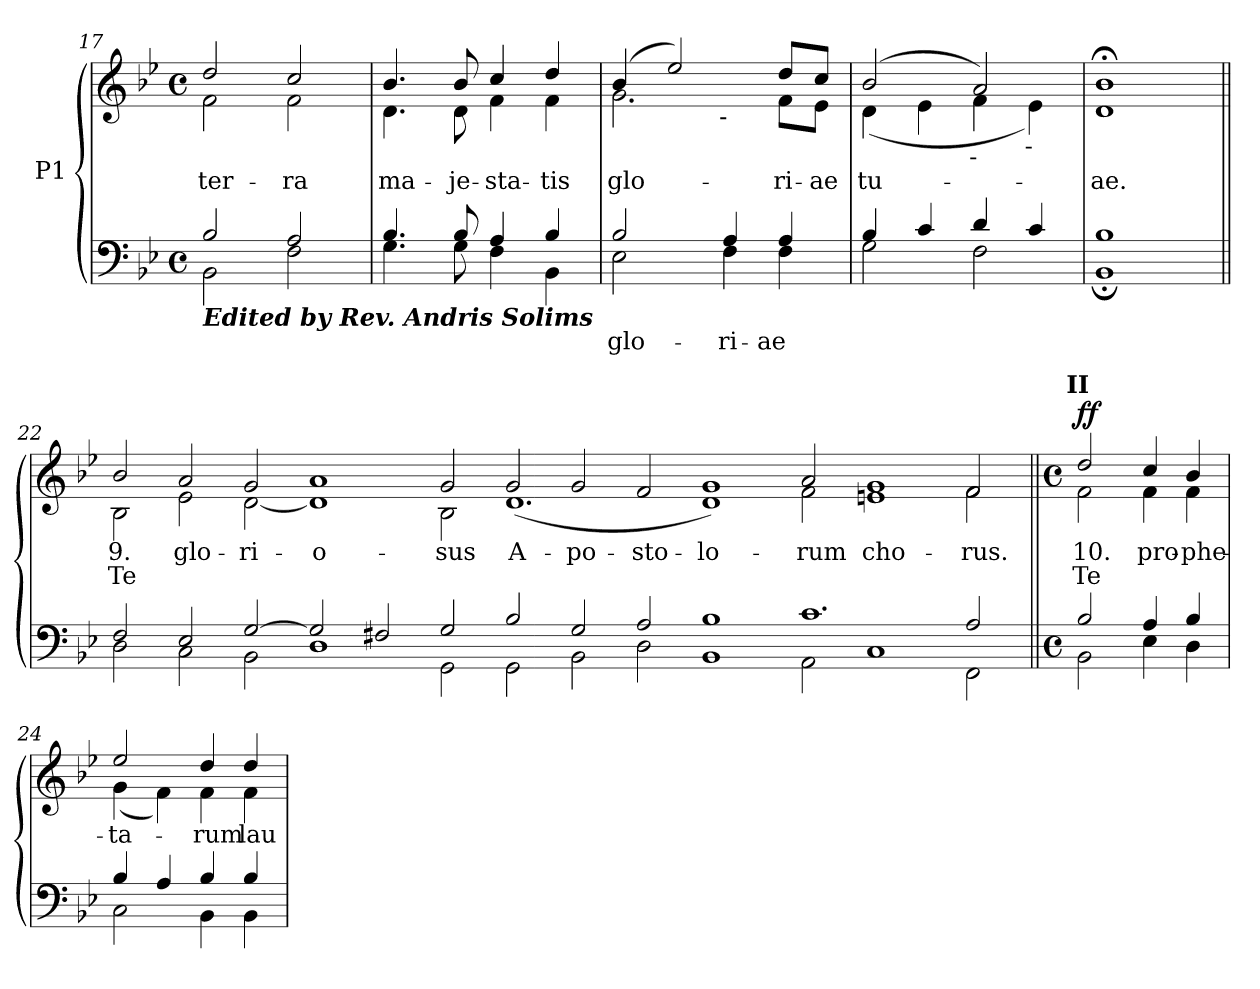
**kern	**text	**kern	**text	**text	**dynam
*part1	*part1	*part1	*part1	*part1	*part1
*staff2	*staff2	*staff1	*staff1	*staff1	*staff1/2
*I"P1	*	*	*	*	*
*clefF4	*	*clefG2	*	*	*
*k[b-e-]	*	*k[b-e-]	*	*	*
*B-:	*	*B-:	*	*	*
*M4/4	*	*M4/4	*	*	*
*met(c)	*	*met(c)	*	*	*
=17	=17	=17	=17	=17	=17
*^	*	*	*	*	*
!LO:TX:b:Bi:t=Edited by Rev. Andris Solims	!	!	!	!	!	!
!	!	!	!	!LO:LY:b:color=#000000	!	!
*	*	*	*^	*	*	*
2B-i/	2BB-i\	.	2ddi/	2fi\	ter-	.	.
!	!	!	!	!	!LO:LY:b:color=#000000	!	!
2Ai/	2Fi\	.	2cci/	2fi\	-ra	.	.
=18	=18	=18	=18	=18	=18	=18	=18
!	!	!	!	!	!LO:LY:b:color=#000000	!	!
4.B-i/	4.Gi\	.	4.b-i/	4.di\	ma-	.	.
!	!	!	!	!	!LO:LY:b:color=#000000	!	!
8B-i/	8Gi\	.	8b-i/	8di\	-je-	.	.
!	!	!	!	!	!LO:LY:b:color=#000000	!	!
4Ai/	4Fi\	.	4cci/	4fi\	-sta-	.	.
!	!	!	!	!	!LO:LY:b:color=#000000	!	!
4B-i/	4BB-i\	.	4ddi/	4fi\	-tis	.	.
*	*	*	*v	*v	*	*	*
=19	=19	=19	=19	=19	=19	=19
*	*	*	*^	*	*	*
!	!	!LO:LY:b:color=#000000	!	!	!	!	!
*	*	*	*v	*v	*	*	*
*	*	*	*^	*	*	*
!	!	!	!	!	!LO:LY:b:color=#000000	!	!
*	*	*	*	*^	*	*	*
2B-i/	2E-i\	glo-	(4b-i/	2.gi\	2ryy	glo-	.	.
.	.	.	2ee-i/)	.	.	.	.	.
!	!	!	!	!	!LO:TX:b:cj:t=-	!	!	!
!	!	!LO:LY:b:color=#000000	!	!	!	!	!	!
4Ai/	4Fi\	-ri-	.	.	2ryy	.	.	.
!	!	!LO:LY:b:color=#000000	!	!	!	!	!	!
!	!	!	!	!	!	!LO:LY:b:color=#000000	!	!
4Ai/	4Fi\	-ae	8ddi/L	8fi\L	.	-ri-	.	.
!	!	!	!	!	!	!LO:LY:b:color=#000000	!	!
.	.	.	8cci/J	8e-i\J	.	-ae	.	.
*	*	*	*v	*v	*v	*	*	*
=20	=20	=20	=20	=20	=20	=20
*	*	*	*^	*	*	*
*	*	*	*	*^	*	*	*
!	!	!	!	!	!	!LO:LY:b:color=#000000	!	!
*	*	*	*	*v	*v	*	*	*
4B-i/	2Gi\	.	(2b-i/	(4di\	tu-	.	.
4ci/	.	.	.	4e-i\	.	.	.
!	!	!	!LO:TX:b:cj:t=-	!	!	!	!
4di/	2Fi\	.	2ai/)	4fi\	.	.	.
!	!	!	!	!LO:TX:b:cj:t=-	!	!	!
4ci/	.	.	.	4e-i\)	.	.	.
*	*	*	*v	*v	*	*	*
=21	=21	=21	=21	=21	=21	=21
*	*	*	*^	*	*	*
!	!	!	!	!	!LO:LY:b:color=#000000	!	!
*	*	*	*v	*v	*	*	*
1B-i	1BB-;i	.	1di; 1b-i;	-ae.	.	.
!!LO:PB:g=z
=22||	=22||	=22||	=22||	=22||	=22||	=22||
!	!	!	!LO:TX:a:B:cj:t=I	!	!	!
!	!	!	!	!LO:LY:b:color=#000000	!LO:LY:b:color=#000000	!
*	*	*	*^	*	*	*
2Fi/	2Di\	.	2b-i/	2B-i\	9.	Te	.
!	!	!	!	!	!LO:LY:b:color=#000000	!	!
2E-i/	2Ci\	.	2ai/	2e-i\	glo-	.	.
!	!	!	!	!	!LO:LY:b:color=#000000	!	!
[2Gi/	2BB-i\	.	2gi/	[2di\	-ri-	.	.
!	!	!	!	!	!LO:LY:b:color=#000000	!	!
2Gi/]	1Di	.	1ai	1di]	-o-	.	.
2F#Xi/	.	.	.	.	.	.	.
!	!	!	!	!	!LO:LY:b:color=#000000	!	!
2Gi/	2GGi\	.	2gi/	2B-i\	-sus	.	.
!	!	!	!	!	!LO:LY:b:color=#000000	!	!
2B-i/	2GGi\	.	2gi/	(1.di	A-	.	.
!	!	!	!	!	!LO:LY:b:color=#000000	!	!
2Gi/	2BB-i\	.	2gi/	.	-po-	.	.
!	!	!	!	!	!LO:LY:b:color=#000000	!	!
2Ai/	2Di\	.	2fi/	.	-sto-	.	.
!	!	!	!	!	!LO:LY:b:color=#000000	!	!
1B-i	1BB-i	.	1gi	1di)	-lo-	.	.
!	!	!	!	!	!LO:LY:b:color=#000000	!	!
1.ci	2AAi\	.	2ai/	2fi\	-rum	.	.
!	!	!	!	!	!LO:LY:b:color=#000000	!	!
.	1Ci	.	1gi	1eni	cho-	.	.
!	!	!	!	!	!LO:LY:b:color=#000000	!	!
2Ai/	2FFi\	.	2fi/	2fi\	-rus.	.	.
!!LO:LB:g=z	!!
=23||	=23||	=23||	=23||	=23||	=23||	=23||	=23||
*M4/4	*	*	*M4/4	*	*	*	*
*met(c)	*	*	*met(c)	*	*	*	*
!	!	!	!LO:TX:a:B:cj:t=II	!	!	!	!
!	!	!	!	!	!LO:LY:b:color=#000000	!LO:LY:b:color=#000000	!
2B-i/	2BB-i\	.	2ddi/	2fi\	10.	Te	f f
!	!	!	!	!	!LO:LY:b:color=#000000	!	!
4Ai/	4E-i\	.	4cci/	4fi\	pro-	.	.
!	!	!	!	!	!LO:LY:b:color=#000000	!	!
4B-i/	4Di\	.	4b-i/	4fi\	-phe-	.	.
=24	=24	=24	=24	=24	=24	=24	=24
!	!	!	!	!	!LO:LY:b:color=#000000	!	!
4B-i/	2Ci\	.	2ee-i/	(4gi\	-ta-	.	.
4Ai/	.	.	.	4fi\)	.	.	.
!	!	!	!	!	!LO:LY:b:color=#000000	!	!
4B-i/	4BB-i\	.	4ddi/	4fi\	-rum	.	.
!	!	!	!	!	!LO:LY:b:color=#000000	!	!
4B-i/	4BB-i\	.	4ddi/	4fi\	lau-	.	.
*v	*v	*	*	*	*	*	*
*	*	*v	*v	*	*	*
=	=	=	=	=	=
*-	*-	*-	*-	*-	*-
